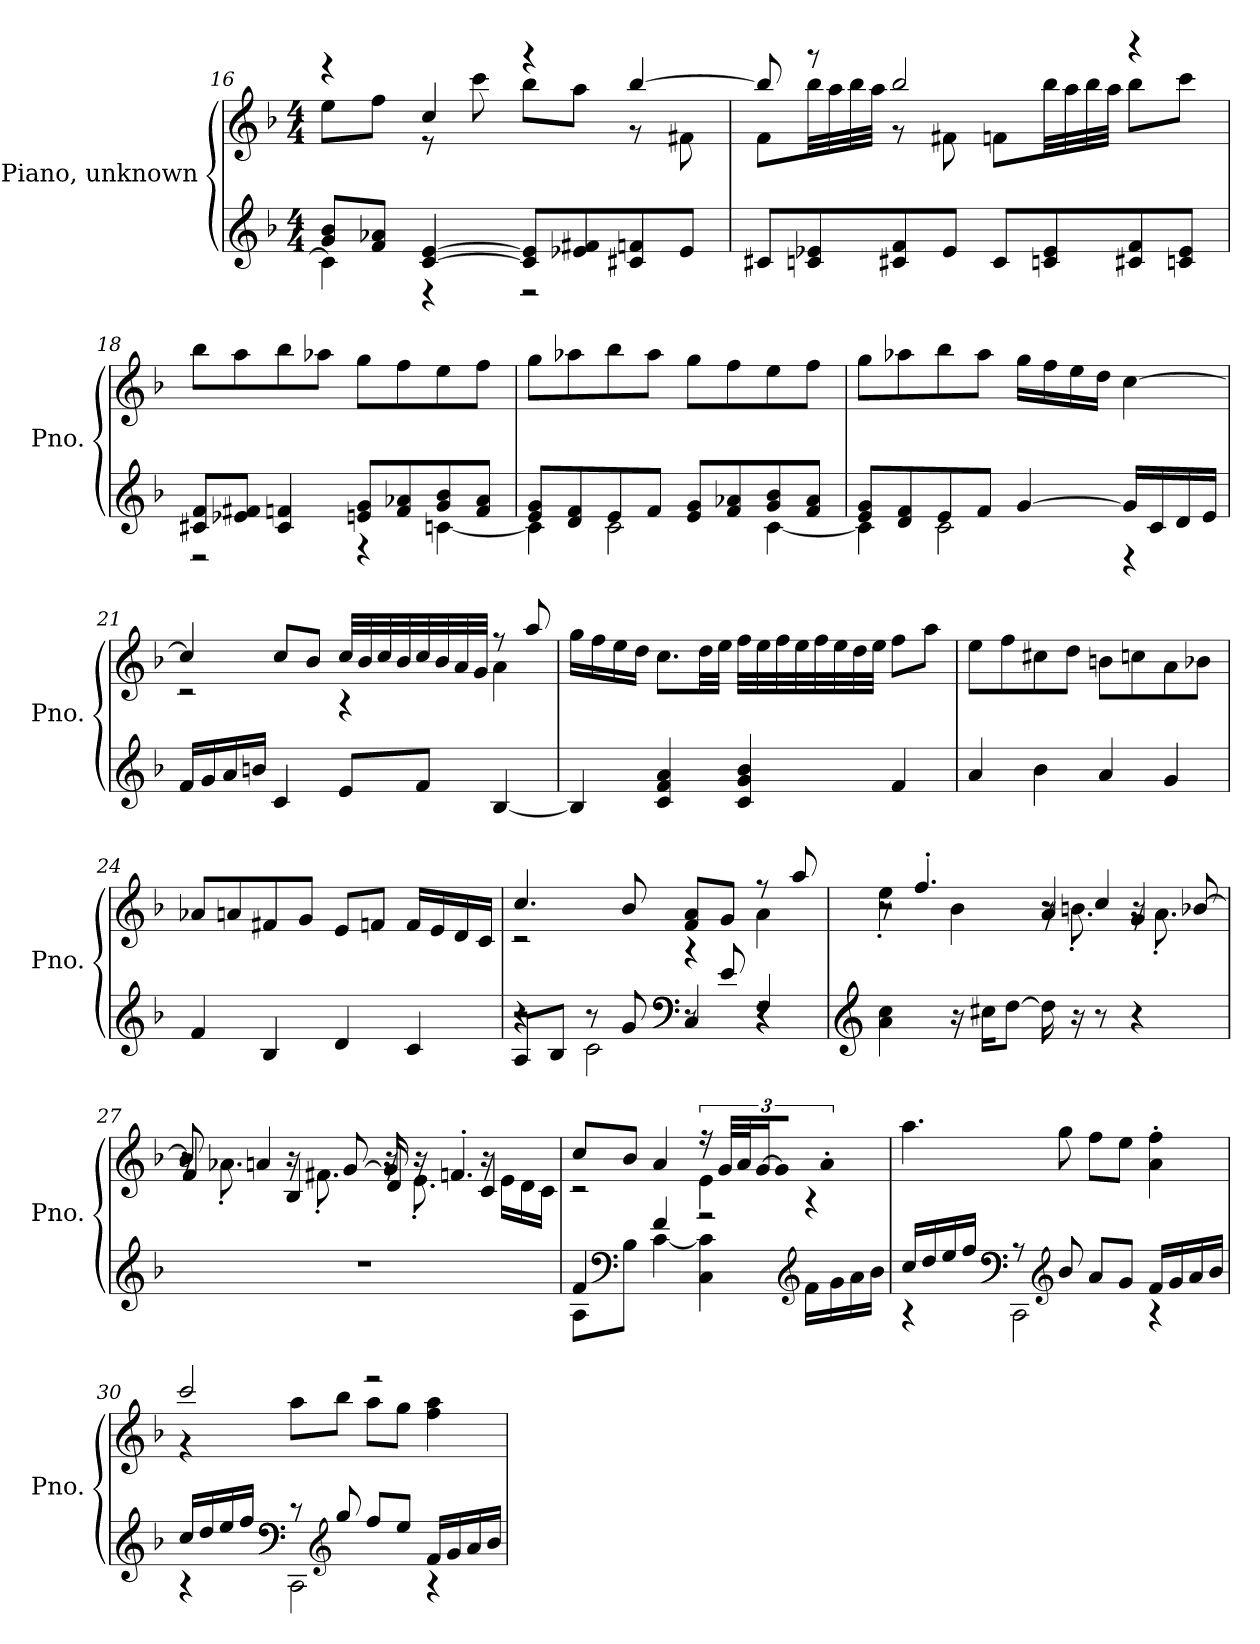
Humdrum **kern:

**kern	**kern
*part1	*part1
*staff2	*staff1
*I"Piano, unknown	*
*I'Pno.	*
*clefG2	*clefG2
*k[b-]	*k[b-]
*M4/4	*M4/4
=16	=16
*^	*^
8g/ 8b-/L	4c\]	4r	8ee\L
8f/ 8a-X/J	.	.	8ff\J
[4c/ [4e/	4r	4cc/	8r
.	.	.	8ccc\
8c/] 8e/]L	2r	4r	8bb-\L
8e-X/ 8f#X/	.	.	8aa\J
8c#X/ 8fn/	.	[4bb-/	8r
8e-/J	.	.	8f#X\
*v	*v	*	*
!!LO:LB:g=z	!!
=17	=17	=17
8c#X/L	8bb-/]	8f\L
8cn/ 8e-X/	8r	32bb-\LL
.	.	32aa\
.	.	32bb-\
.	.	32aa\JJJ
8c#X/ 8f/	2bb-/	8r
8e-/J	.	8f#X\
8c#/L	.	8fn\L
8cn/ 8e-/	.	32bb-\LL
.	.	32aa\
.	.	32bb-\
.	.	32aa\JJJ
8c#X/ 8f/	4r	8bb-\L
8cn/ 8e-/J	.	8ccc\J
*	*v	*v
=18	=18
*^	*
8c#X/ 8f/L	2r	8bb-\L
8e-X/ 8f#X/J	.	8aa\
4c#/ 4fn/	.	8bb-\
.	.	8aa-X\J
8en/ 8g/L	4r	8gg\L
8f/ 8a-X/	.	8ff\
8g/ 8b-/	[4cn\	8ee\
8f/ 8a-/J	.	8ff\J
!!LO:LB:g=z
=19	=19	=19
8e/ 8g/L	4c\]	8gg\L
8d/ 8f/	.	8aa-X\
8e/	2c\	8bb-\
8f/J	.	8aa-\J
8e/ 8g/L	.	8gg\L
8f/ 8a-X/	.	8ff\
8g/ 8b-/	[4c\	8ee\
8f/ 8a-/J	.	8ff\J
=20	=20	=20
8e/ 8g/L	4c\]	8gg\L
8d/ 8f/	.	8aa-X\
8e/	2c\	8bb-\
8f/J	.	8aa-\J
[4g/	.	16gg\LL
.	.	16ff\
.	.	16ee\
.	.	16dd\JJ
16g/LL]	4r	[4cc\
16c/	.	.
16d/	.	.
16e/JJ	.	.
*v	*v	*
=21	=21
*	*^
16f/LL	4cc/]	2r
16g/	.	.
16a/	.	.
16bn/JJ	.	.
4c/	8cc/L	.
.	8b-/J	.
8e/L	32cc/LLL	4r
.	32b-/	.
.	32cc/	.
.	32b-/	.
8f/J	32cc/	.
.	32b-/	.
.	32a/	.
.	32g/JJJ	.
[4B-/	8r	4a\
.	8aa/	.
*	*v	*v
!!LO:LB:g=z
=22	=22
4B-/]	16gg\LL
.	16ff\
.	16ee\
.	16dd\JJ
4c/ 4f/ 4a/	8.cc\L
.	32dd\LL
.	32ee\JJJ
4c/ 4g/ 4b-/	32ff\LLL
.	32ee\
.	32ff\
.	32ee\
.	32ff\
.	32ee\
.	32dd\
.	32ee\JJJ
4f/	8ff\L
.	8aa\J
=23	=23
4a/	8ee\L
.	8ff\
4b-\	8cc#X\
.	8dd\J
4a/	8bn\L
.	8ccn\
4g/	8a\
.	8b-X\J
=24	=24
4f/	8a-X/L
.	8an/
4B-/	8f#X/
.	8g/J
4d/	8e/L
.	8fn/J
4c/	16f/LL
.	16e/
.	16d/
.	16c/JJ
!!LO:LB:g=z
=25	=25
*^	*^
*	*^	*	*
8A/L	4r	2r	4.cc/	2r
8B-/J	.	.	.	.
8r	2c\	.	.	.
8g/	.	.	8b-/	.
*clefF4	*	*	*	*
8r	.	4C/	8f/ 8a/L	4r
8e/	.	.	8g/J	.
4F/	4r	4r	8r	4a\
.	.	.	8aa/	.
*v	*v	*v	*	*
*	*v	*v
=26	=26
*clefG2	*
*	*^
*	*	*^
4a\ 4cc\	2r	4ee'\	8r
.	.	.	4.ff'/
16r	.	4b-\	.
16cc#X\KL	.	.	.
[8dd\J	.	.	.
16dd\]	8r	16r	4a/
16r	.	8.bn'\	.
8r	4cc/	.	.
4r	.	16r	4g/
.	.	8.a'\	.
.	[8b-X/	.	.
!!LO:LB:g=z	!!	!!
=27	=27	=27	=27
1r	8b-/]	16r	4f/
.	.	8.a-X'\	.
.	4an/	.	.
.	.	16r	4B-/
.	.	8.f#X'\	.
.	[8g/	.	.
.	16g/]	16r	4d/
.	16r	8.e'\	.
.	4.fn'/	.	.
.	.	16r	4c/
.	.	16e\LL	.
.	.	16d\	.
.	.	16c\JJ	.
*	*	*v	*v
=28	=28	=28
*^	*	*
4f/	8A\L	8cc/L	2r
*clefF4	*	*	*
.	8B-\J	8b-/J	.
4f/	[4c\	4a/	.
2r	4C\ 4c\]	24r	4e\
.	.	48g/LLL	.
.	.	48a/J	.
.	.	[24g/J	.
.	.	8g/J]	.
*clefG2	*	*	*
.	16f\LL	4a'/	4r
.	16g\	.	.
.	16a\	.	.
.	16b-\JJ	.	.
*	*	*v	*v
!!LO:PB:g=z
=29	=29	=29
16cc/LL	4r	4.aa\
16dd/	.	.
16ee/	.	.
16ff/JJ	.	.
*clefF4	*	*
8r	2CC\	.
*clefG2	*	*
8b-/	.	8gg\
8a/L	.	8ff\L
8g/J	.	8ee\J
16f/LL	4r	4a\' 4ff\'
16g/	.	.
16a/	.	.
16b-/JJ	.	.
=30	=30	=30
*	*	*^
16cc/LL	4r	2ccc/	4r
16dd/	.	.	.
16ee/	.	.	.
16ff/JJ	.	.	.
*clefF4	*	*	*
8r	2CC\	.	8aa\L
*clefG2	*	*	*
8gg/	.	.	8bb-\J
8ff/L	.	2r	8aa\L
8ee/J	.	.	8gg\J
16f/LL	4r	.	4ff\ 4aa\
16g/	.	.	.
16a/	.	.	.
16b-/JJ	.	.	.
*v	*v	*	*
*	*v	*v
=	=
*-	*-
